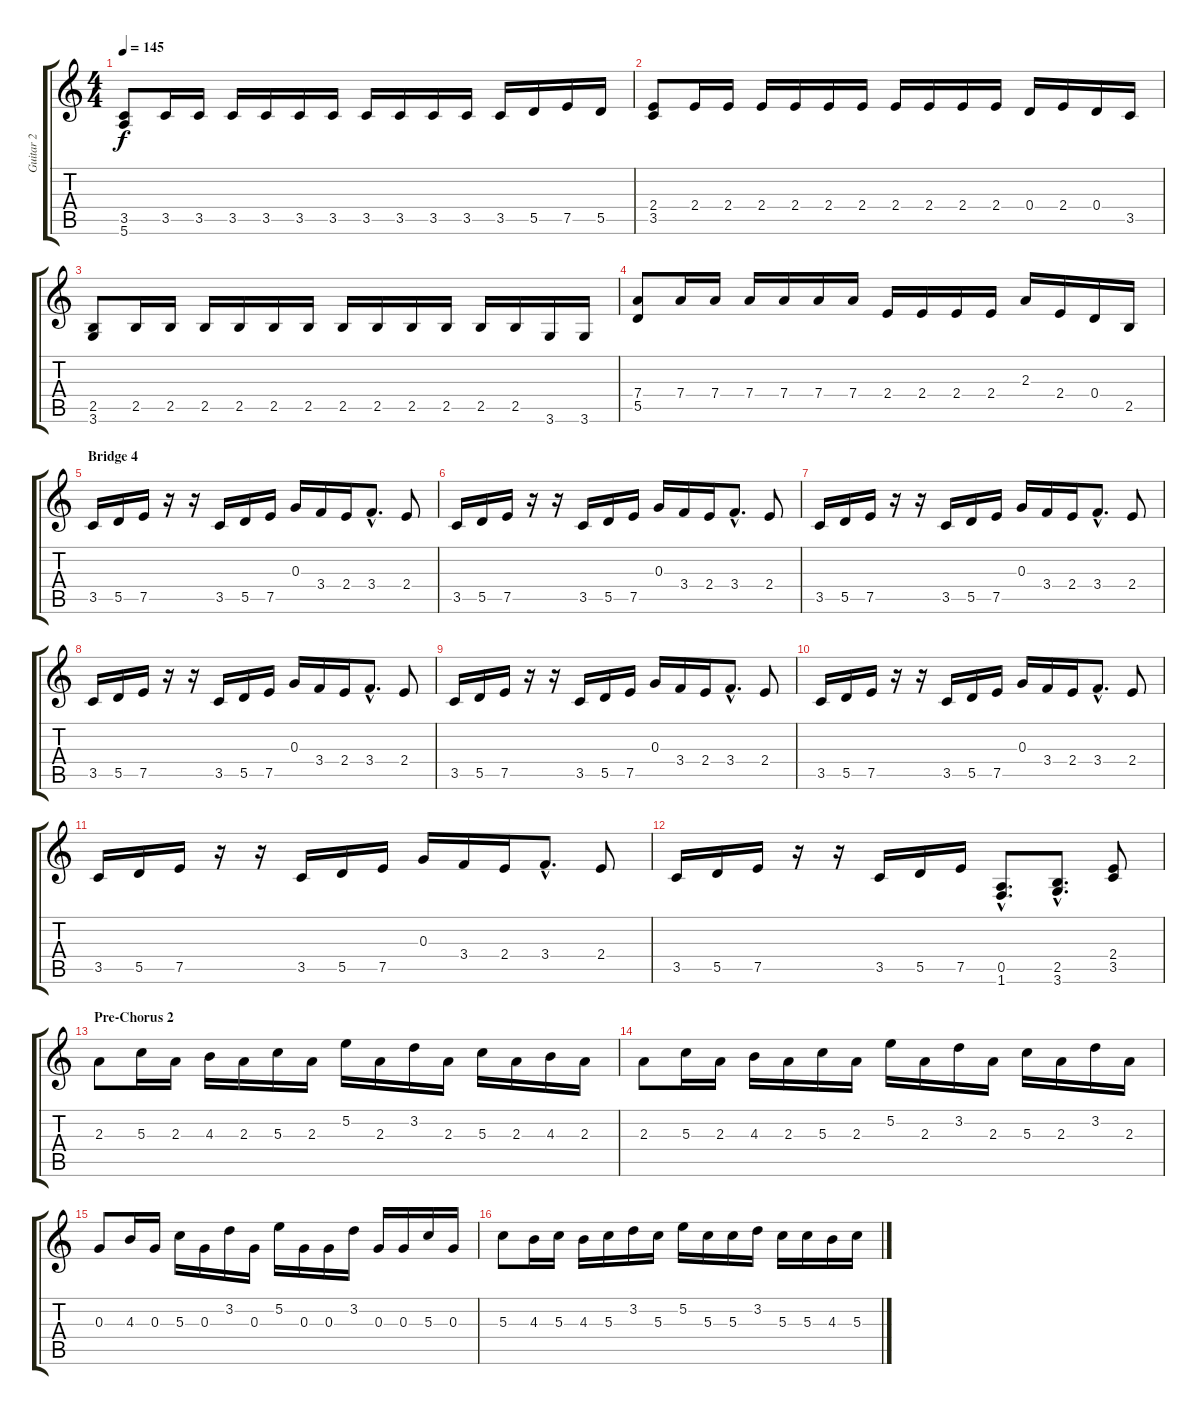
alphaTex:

\track ("Guitar 2" "Guitar 2") {instrument distortionguitar}
\staff {score tabs}
\tuning (E4 B3 G3 D3 A2 E2) {hide}
\ts (4 4)
\tempo 145
\clef g2
\ks c
(3.5 5.6).8{dy f} 3.5.16 3.5.16 3.5.16 3.5.16 3.5.16 3.5.16 3.5.16 3.5.16 3.5.16 3.5.16 3.5.16 5.5.16 7.5.16 5.5.16 |
(2.4 3.5).8 2.4.16 2.4.16 2.4.16 2.4.16 2.4.16 2.4.16 2.4.16 2.4.16 2.4.16 2.4.16 0.4.16 2.4.16 0.4.16 3.5.16 |
(2.5 3.6).8 2.5.16 2.5.16 2.5.16 2.5.16 2.5.16 2.5.16 2.5.16 2.5.16 2.5.16 2.5.16 2.5.16 2.5.16 3.6.16 3.6.16 |
(7.4 5.5).8 7.4.16 7.4.16 7.4.16 7.4.16 7.4.16 7.4.16 2.4.16 2.4.16 2.4.16 2.4.16 2.3.16 2.4.16 0.4.16 2.5.16 |
\section ("" "Bridge 4")
3.5.16 5.5.16 7.5.16 r.16 r.16 3.5.16 5.5.16 7.5.16 0.3.16 3.4.16 2.4.16 3.4{hac}.8{d} 2.4.8 |
3.5.16 5.5.16 7.5.16 r.16 r.16 3.5.16 5.5.16 7.5.16 0.3.16 3.4.16 2.4.16 3.4{hac}.8{d} 2.4.8 |
3.5.16 5.5.16 7.5.16 r.16 r.16 3.5.16 5.5.16 7.5.16 0.3.16 3.4.16 2.4.16 3.4{hac}.8{d} 2.4.8 |
3.5.16 5.5.16 7.5.16 r.16 r.16 3.5.16 5.5.16 7.5.16 0.3.16 3.4.16 2.4.16 3.4{hac}.8{d} 2.4.8 |
3.5.16 5.5.16 7.5.16 r.16 r.16 3.5.16 5.5.16 7.5.16 0.3.16 3.4.16 2.4.16 3.4{hac}.8{d} 2.4.8 |
3.5.16 5.5.16 7.5.16 r.16 r.16 3.5.16 5.5.16 7.5.16 0.3.16 3.4.16 2.4.16 3.4{hac}.8{d} 2.4.8 |
3.5.16 5.5.16 7.5.16 r.16 r.16 3.5.16 5.5.16 7.5.16 0.3.16 3.4.16 2.4.16 3.4{hac}.8{d} 2.4.8 |
3.5.16 5.5.16 7.5.16 r.16 r.16 3.5.16 5.5.16 7.5.16 (0.5{hac} 1.6{hac}).8{d} (2.5{hac} 3.6{hac}).8{d} (2.4 3.5).8 |
\section ("" "Pre-Chorus 2")
2.3.8 5.3.16 2.3.16 4.3.16 2.3.16 5.3.16 2.3.16 5.2.16 2.3.16 3.2.16 2.3.16 5.3.16 2.3.16 4.3.16 2.3.16 |
2.3.8 5.3.16 2.3.16 4.3.16 2.3.16 5.3.16 2.3.16 5.2.16 2.3.16 3.2.16 2.3.16 5.3.16 2.3.16 3.2.16 2.3.16 |
0.3.8 4.3.16 0.3.16 5.3.16 0.3.16 3.2.16 0.3.16 5.2.16 0.3.16 0.3.16 3.2.16 0.3.16 0.3.16 5.3.16 0.3.16 |
5.3.8 4.3.16 5.3.16 4.3.16 5.3.16 3.2.16 5.3.16 5.2.16 5.3.16 5.3.16 3.2.16 5.3.16 5.3.16 4.3.16 5.3.16
